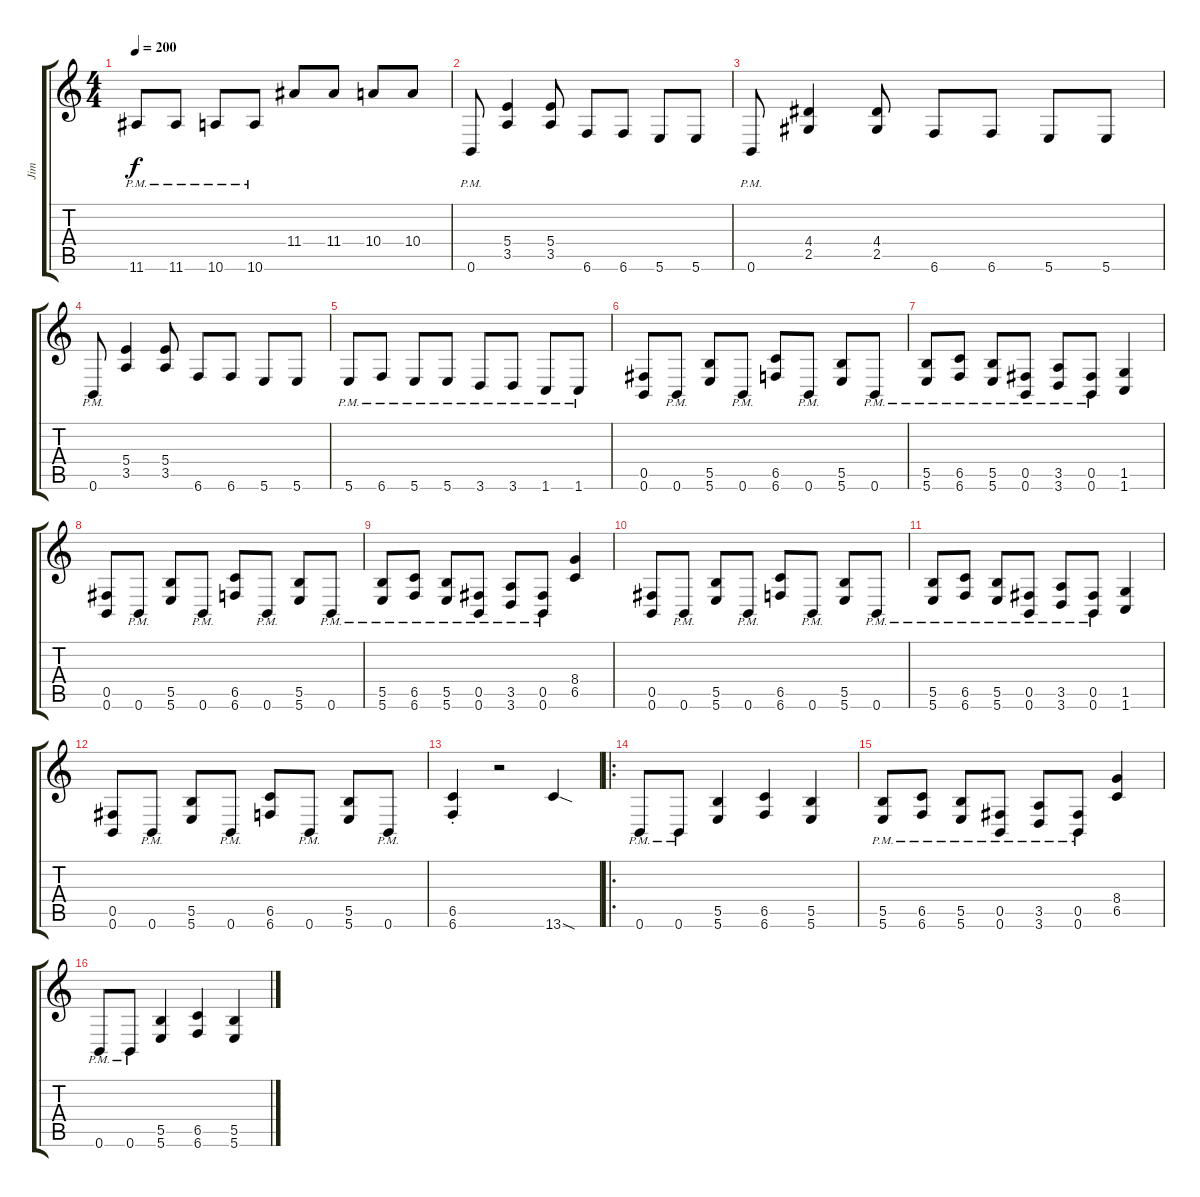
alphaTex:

\track ("Jim" "Jim") {instrument distortionguitar}
\staff {score tabs}
\tuning (Db4 Ab3 E3 B2 Gb2 B1) {hide}
\ts (4 4)
\tempo 200
\clef g2
\ks c
11.6{pm}.8{dy f} 11.6{pm}.8 10.6{pm}.8 10.6{pm}.8 11.4.8 11.4.8 10.4.8 10.4.8 |
0.6{pm}.8 (5.4 3.5).4 (5.4 3.5).8 6.6.8 6.6.8 5.6.8 5.6.8 |
0.6{pm}.8 (4.4 2.5).4 (4.4 2.5).8 6.6.8 6.6.8 5.6.8 5.6.8 |
0.6{pm}.8 (5.4 3.5).4 (5.4 3.5).8 6.6.8 6.6.8 5.6.8 5.6.8 |
5.6{pm}.8 6.6{pm}.8 5.6{pm}.8 5.6{pm}.8 3.6{pm}.8 3.6{pm}.8 1.6{pm}.8 1.6{pm}.8 |
(0.5 0.6).8 0.6{pm}.8 (5.5 5.6).8 0.6{pm}.8 (6.5 6.6).8 0.6{pm}.8 (5.5 5.6).8 0.6{pm}.8 |
(5.5{pm} 5.6{pm}).8 (6.5{pm} 6.6{pm}).8 (5.5{pm} 5.6{pm}).8 (0.5{pm} 0.6{pm}).8 (3.5{pm} 3.6{pm}).8 (0.5{pm} 0.6{pm}).8 (1.5 1.6).4 |
(0.5 0.6).8 0.6{pm}.8 (5.5 5.6).8 0.6{pm}.8 (6.5 6.6).8 0.6{pm}.8 (5.5 5.6).8 0.6{pm}.8 |
(5.5{pm} 5.6{pm}).8 (6.5{pm} 6.6{pm}).8 (5.5{pm} 5.6{pm}).8 (0.5{pm} 0.6{pm}).8 (3.5{pm} 3.6{pm}).8 (0.5{pm} 0.6{pm}).8 (8.4 6.5).4 |
(0.5 0.6).8 0.6{pm}.8 (5.5 5.6).8 0.6{pm}.8 (6.5 6.6).8 0.6{pm}.8 (5.5 5.6).8 0.6{pm}.8 |
(5.5{pm} 5.6{pm}).8 (6.5{pm} 6.6{pm}).8 (5.5{pm} 5.6{pm}).8 (0.5{pm} 0.6{pm}).8 (3.5{pm} 3.6{pm}).8 (0.5{pm} 0.6{pm}).8 (1.5 1.6).4 |
(0.5 0.6).8 0.6{pm}.8 (5.5 5.6).8 0.6{pm}.8 (6.5 6.6).8 0.6{pm}.8 (5.5 5.6).8 0.6{pm}.8 |
(6.5{st} 6.6{st}).4 r.2 13.6{sod}.4 |
\ro
0.6{pm}.8 0.6{pm}.8 (5.5 5.6).4 (6.5 6.6).4 (5.5 5.6).4 |
(5.5{pm} 5.6{pm}).8 (6.5{pm} 6.6{pm}).8 (5.5{pm} 5.6{pm}).8 (0.5{pm} 0.6{pm}).8 (3.5{pm} 3.6{pm}).8 (0.5{pm} 0.6{pm}).8 (8.4 6.5).4 |
0.6{pm}.8 0.6{pm}.8 (5.5 5.6).4 (6.5 6.6).4 (5.5 5.6).4
